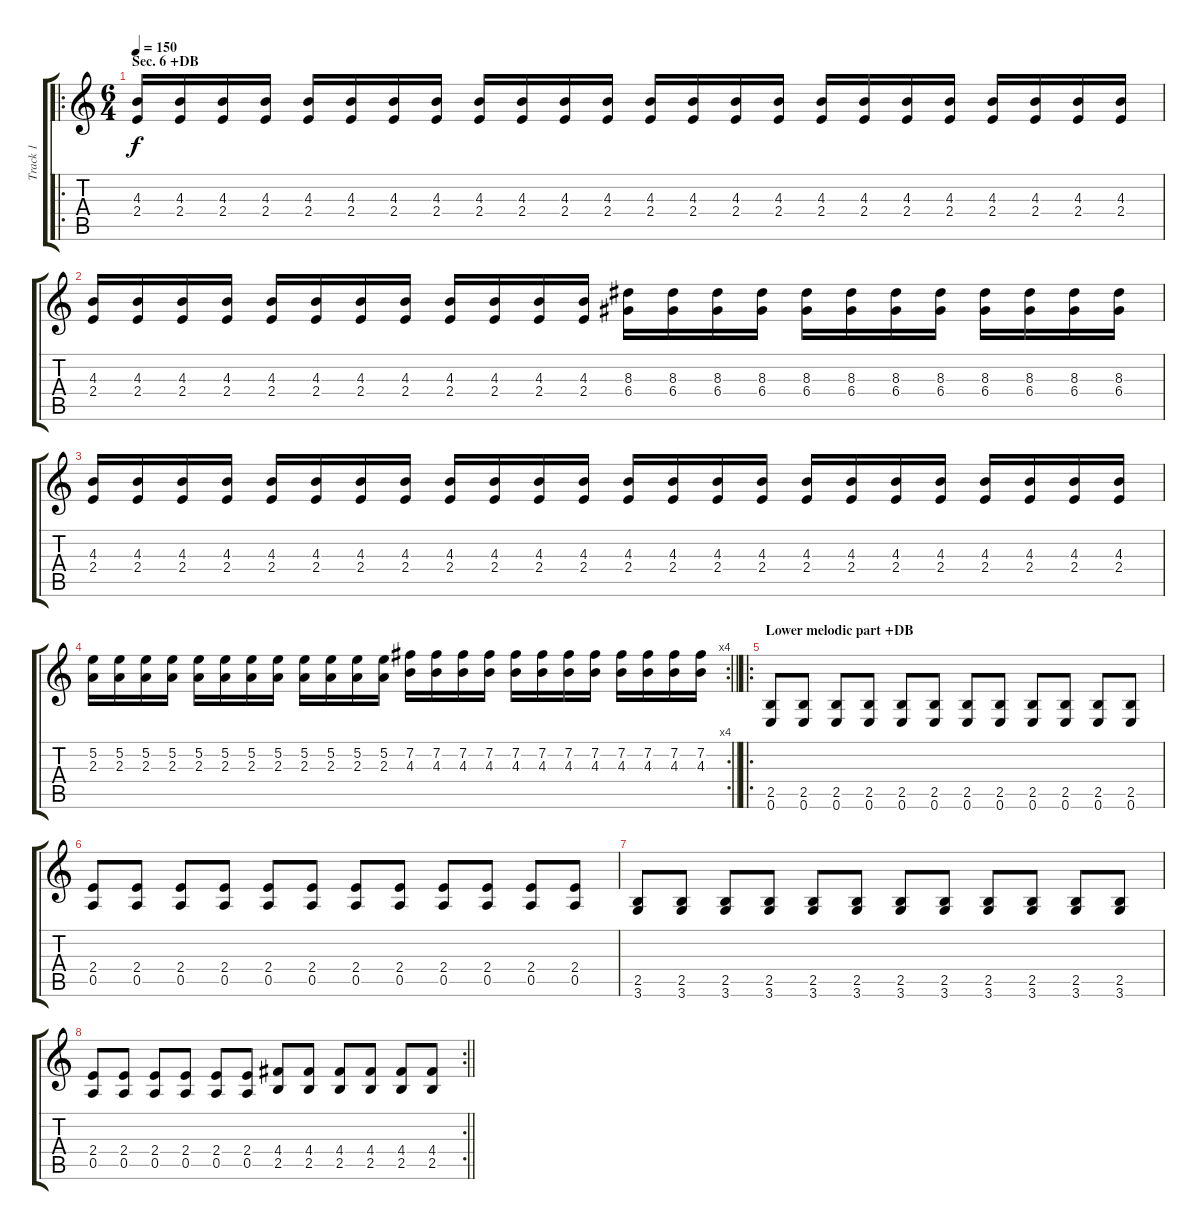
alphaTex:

\track ("Track 1" "Track 1") {instrument overdrivenguitar}
\staff {score tabs}
\tuning (E4 B3 G3 D3 A2 E2) {hide}
\ro
\ts (6 4)
\section ("" "Sec. 6 +DB")
\tempo 150
\clef g2
\ks c
(4.3 2.4).16{dy f} (4.3 2.4).16 (4.3 2.4).16 (4.3 2.4).16 (4.3 2.4).16 (4.3 2.4).16 (4.3 2.4).16 (4.3 2.4).16 (4.3 2.4).16 (4.3 2.4).16 (4.3 2.4).16 (4.3 2.4).16 (4.3 2.4).16 (4.3 2.4).16 (4.3 2.4).16 (4.3 2.4).16 (4.3 2.4).16 (4.3 2.4).16 (4.3 2.4).16 (4.3 2.4).16 (4.3 2.4).16 (4.3 2.4).16 (4.3 2.4).16 (4.3 2.4).16 |
(4.3 2.4).16 (4.3 2.4).16 (4.3 2.4).16 (4.3 2.4).16 (4.3 2.4).16 (4.3 2.4).16 (4.3 2.4).16 (4.3 2.4).16 (4.3 2.4).16 (4.3 2.4).16 (4.3 2.4).16 (4.3 2.4).16 (8.3 6.4).16 (8.3 6.4).16 (8.3 6.4).16 (8.3 6.4).16 (8.3 6.4).16 (8.3 6.4).16 (8.3 6.4).16 (8.3 6.4).16 (8.3 6.4).16 (8.3 6.4).16 (8.3 6.4).16 (8.3 6.4).16 |
(4.3 2.4).16 (4.3 2.4).16 (4.3 2.4).16 (4.3 2.4).16 (4.3 2.4).16 (4.3 2.4).16 (4.3 2.4).16 (4.3 2.4).16 (4.3 2.4).16 (4.3 2.4).16 (4.3 2.4).16 (4.3 2.4).16 (4.3 2.4).16 (4.3 2.4).16 (4.3 2.4).16 (4.3 2.4).16 (4.3 2.4).16 (4.3 2.4).16 (4.3 2.4).16 (4.3 2.4).16 (4.3 2.4).16 (4.3 2.4).16 (4.3 2.4).16 (4.3 2.4).16 |
\rc 4
\barLineRight lightlight
(5.2 2.3).16 (5.2 2.3).16 (5.2 2.3).16 (5.2 2.3).16 (5.2 2.3).16 (5.2 2.3).16 (5.2 2.3).16 (5.2 2.3).16 (5.2 2.3).16 (5.2 2.3).16 (5.2 2.3).16 (5.2 2.3).16 (7.2 4.3).16 (7.2 4.3).16 (7.2 4.3).16 (7.2 4.3).16 (7.2 4.3).16 (7.2 4.3).16 (7.2 4.3).16 (7.2 4.3).16 (7.2 4.3).16 (7.2 4.3).16 (7.2 4.3).16 (7.2 4.3).16 |
\ro
\section ("" "Lower melodic part +DB")
(2.5 0.6).8 (2.5 0.6).8 (2.5 0.6).8 (2.5 0.6).8 (2.5 0.6).8 (2.5 0.6).8 (2.5 0.6).8 (2.5 0.6).8 (2.5 0.6).8 (2.5 0.6).8 (2.5 0.6).8 (2.5 0.6).8 |
(2.4 0.5).8 (2.4 0.5).8 (2.4 0.5).8 (2.4 0.5).8 (2.4 0.5).8 (2.4 0.5).8 (2.4 0.5).8 (2.4 0.5).8 (2.4 0.5).8 (2.4 0.5).8 (2.4 0.5).8 (2.4 0.5).8 |
(2.5 3.6).8 (2.5 3.6).8 (2.5 3.6).8 (2.5 3.6).8 (2.5 3.6).8 (2.5 3.6).8 (2.5 3.6).8 (2.5 3.6).8 (2.5 3.6).8 (2.5 3.6).8 (2.5 3.6).8 (2.5 3.6).8 |
\rc 2
\barLineRight lightlight
(2.4 0.5).8 (2.4 0.5).8 (2.4 0.5).8 (2.4 0.5).8 (2.4 0.5).8 (2.4 0.5).8 (4.4 2.5).8 (4.4 2.5).8 (4.4 2.5).8 (4.4 2.5).8 (4.4 2.5).8 (4.4 2.5).8
